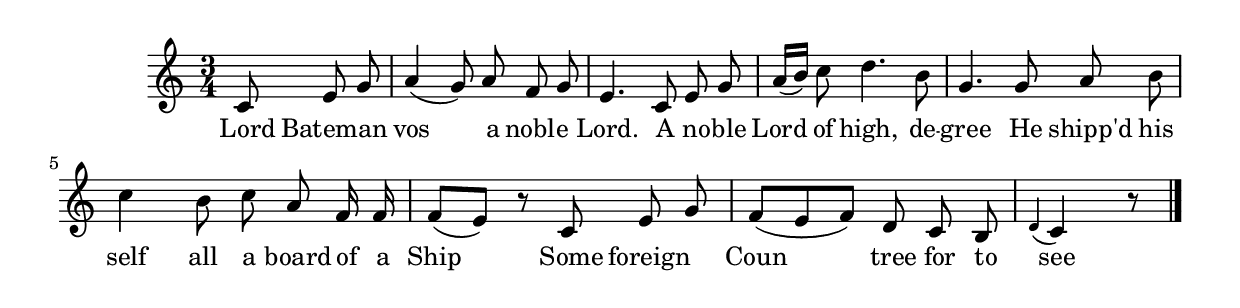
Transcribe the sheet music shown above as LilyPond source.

\version "2.4.2"
melody = \relative c' {
	\clef treble
	\key c \major
	\time 3/4

	\partial 8*3
	c8 e g
	a4( g8) a f g
	e4. c8 e g
	a16[( b]) c8 d4. b8
	g4. g8 a b
	c4 b8 c a f16 f
	f8[( e]) r c e g
	f[( e f]) d c b
}

printedlastbar = \relative c' {
	\appoggiatura d4 c4 r8 \bar "|."
}

midilastbar = \relative c' {
	d8 c r8
}

text = \lyricmode {
	\partial 8*3
	Lord8 Bateman4
	vos4. a8 noble4
	Lord.4. A8 no -- ble
	Lord of high,4. de8 --
	gree4. He8 shipp'd his __
	self4 all8 a8 board of16 a
	Ship4 \skip 8 Some8 foreign4
	Coun4. __ tree8 for to
	see4 \skip 8
}

\score{
	<<
		\context Voice = mel {
			\autoBeamOff
			\melody \printedlastbar
		}
		\context Lyrics = mel \text
	>>
	\layout { }
}

\score{
	<<
		\context Voice = mel {
			\melody \midilastbar
		}
	>>
	\midi { \tempo 4=100 }
}
